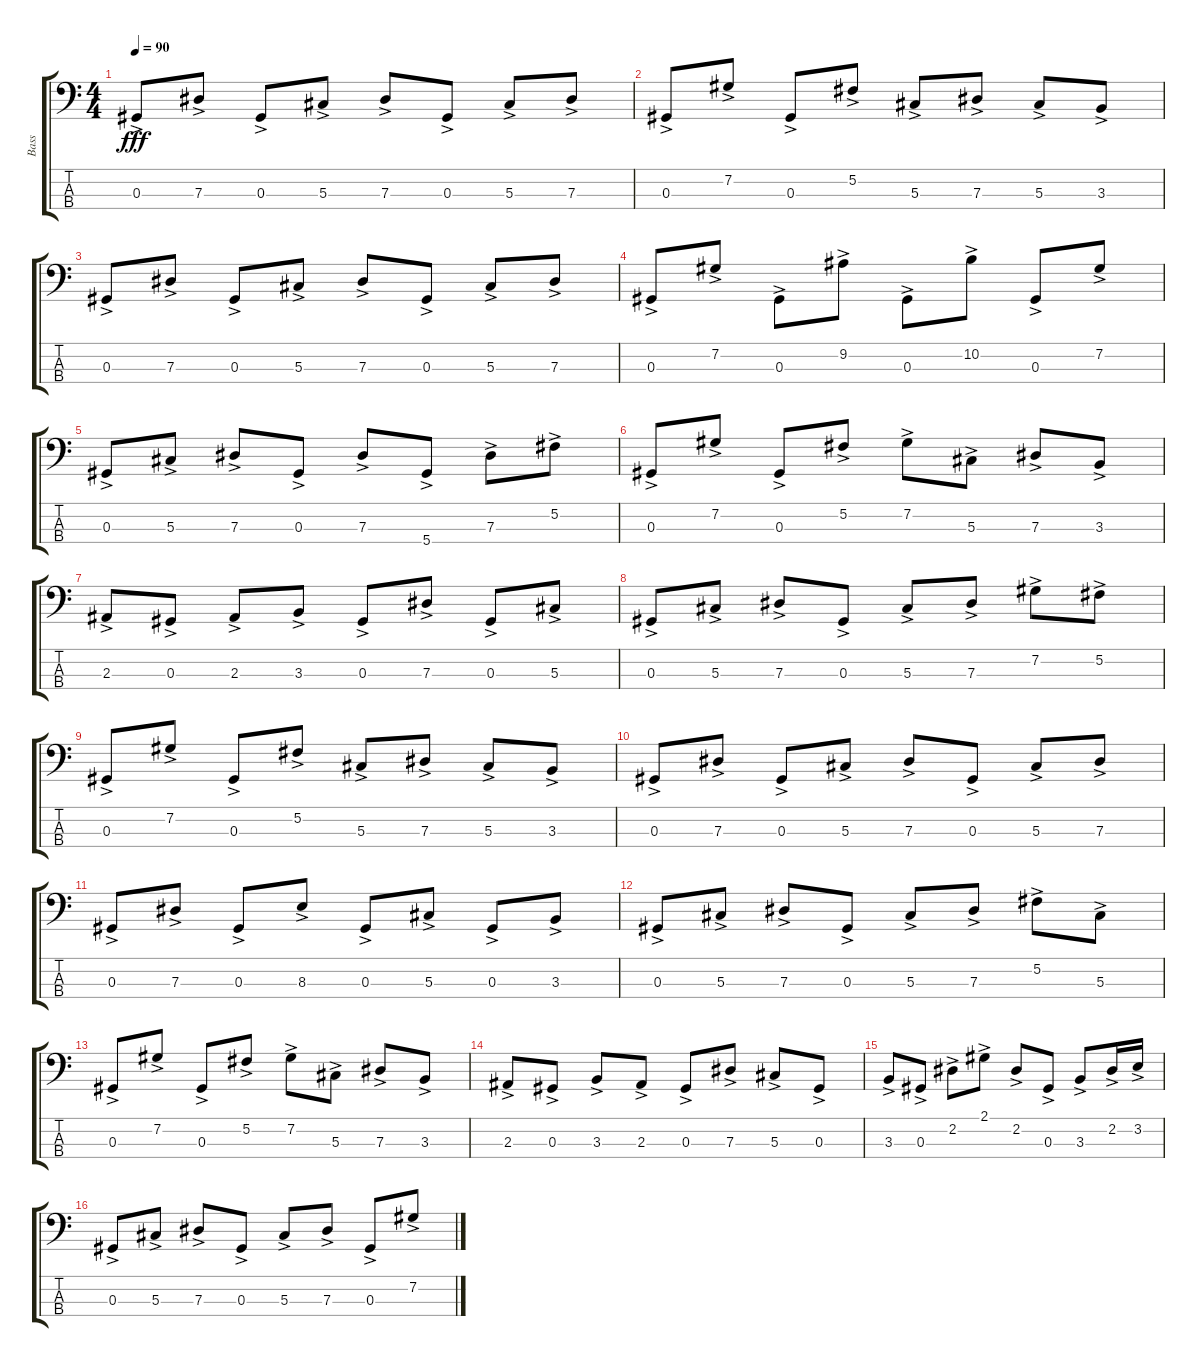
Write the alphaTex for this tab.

\track ("Bass" "Bass") {instrument electricbassfinger}
\staff {score tabs}
\tuning (Gb2 Db2 Ab1 Eb1) {hide}
\ts (4 4)
\tempo 90
\clef f4
\ks c
0.3{ac}.8{dy fff} 7.3{ac}.8 0.3{ac}.8 5.3{ac}.8 7.3{ac}.8 0.3{ac}.8 5.3{ac}.8 7.3{ac}.8 |
0.3{ac}.8 7.2{ac}.8 0.3{ac}.8 5.2{ac}.8 5.3{ac}.8 7.3{ac}.8 5.3{ac}.8 3.3{ac}.8 |
0.3{ac}.8 7.3{ac}.8 0.3{ac}.8 5.3{ac}.8 7.3{ac}.8 0.3{ac}.8 5.3{ac}.8 7.3{ac}.8 |
0.3{ac}.8 7.2{ac}.8 0.3{ac}.8 9.2{ac}.8 0.3{ac}.8 10.2{ac}.8 0.3{ac}.8 7.2{ac}.8 |
0.3{ac}.8 5.3{ac}.8 7.3{ac}.8 0.3{ac}.8 7.3{ac}.8 5.4{ac}.8 7.3{ac}.8 5.2{ac}.8 |
0.3{ac}.8 7.2{ac}.8 0.3{ac}.8 5.2{ac}.8 7.2{ac}.8 5.3{ac}.8 7.3{ac}.8 3.3{ac}.8 |
2.3{ac}.8 0.3{ac}.8 2.3{ac}.8 3.3{ac}.8 0.3{ac}.8 7.3{ac}.8 0.3{ac}.8 5.3{ac}.8 |
0.3{ac}.8 5.3{ac}.8 7.3{ac}.8 0.3{ac}.8 5.3{ac}.8 7.3{ac}.8 7.2{ac}.8 5.2{ac}.8 |
0.3{ac}.8 7.2{ac}.8 0.3{ac}.8 5.2{ac}.8 5.3{ac}.8 7.3{ac}.8 5.3{ac}.8 3.3{ac}.8 |
0.3{ac}.8 7.3{ac}.8 0.3{ac}.8 5.3{ac}.8 7.3{ac}.8 0.3{ac}.8 5.3{ac}.8 7.3{ac}.8 |
0.3{ac}.8 7.3{ac}.8 0.3{ac}.8 8.3{ac}.8 0.3{ac}.8 5.3{ac}.8 0.3{ac}.8 3.3{ac}.8 |
0.3{ac}.8 5.3{ac}.8 7.3{ac}.8 0.3{ac}.8 5.3{ac}.8 7.3{ac}.8 5.2{ac}.8 5.3{ac}.8 |
0.3{ac}.8 7.2{ac}.8 0.3{ac}.8 5.2{ac}.8 7.2{ac}.8 5.3{ac}.8 7.3{ac}.8 3.3{ac}.8 |
2.3{ac}.8 0.3{ac}.8 3.3{ac}.8 2.3{ac}.8 0.3{ac}.8 7.3{ac}.8 5.3{ac}.8 0.3{ac}.8 |
3.3{ac}.8 0.3{ac}.8 2.2{ac}.8 2.1{ac}.8 2.2{ac}.8 0.3{ac}.8 3.3{ac}.8 2.2{ac}.16 3.2{ac}.16 |
0.3{ac}.8 5.3{ac}.8 7.3{ac}.8 0.3{ac}.8 5.3{ac}.8 7.3{ac}.8 0.3{ac}.8 7.2{ac}.8
